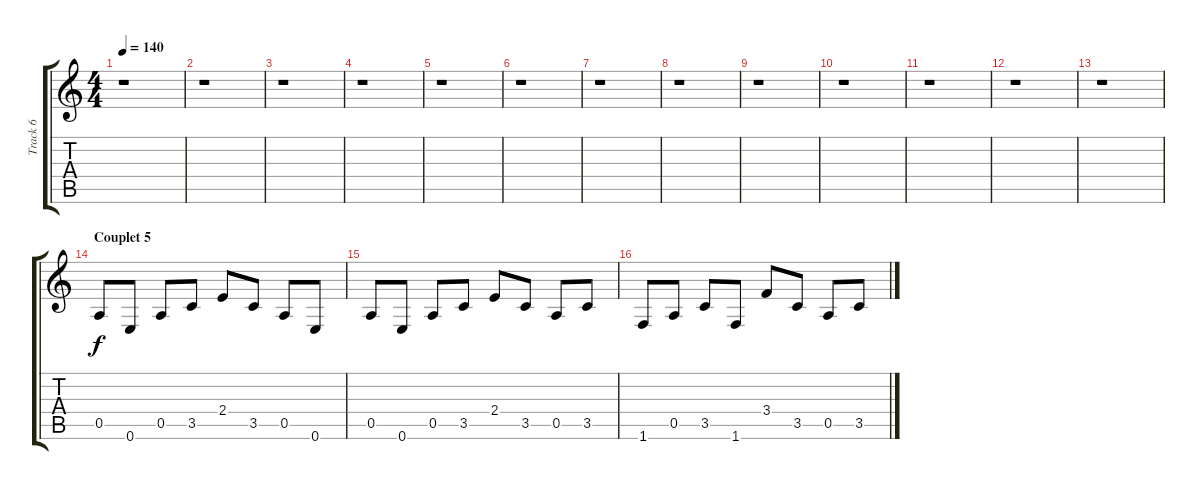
\track ("Track 6" "Track 6") {instrument electricguitarclean}
\staff {score tabs}
\tuning (E4 B3 G3 D3 A2 E2) {hide}
\ts (4 4)
\tempo 140
\clef g2
\ks c
r.1{dy f} |
r.1 |
r.1 |
r.1 |
r.1 |
r.1 |
r.1 |
r.1 |
r.1 |
r.1 |
r.1 |
r.1 |
r.1 |
\section ("" "Couplet 5")
0.5.8 0.6.8 0.5.8 3.5.8 2.4.8 3.5.8 0.5.8 0.6.8 |
0.5.8 0.6.8 0.5.8 3.5.8 2.4.8 3.5.8 0.5.8 3.5.8 |
1.6.8 0.5.8 3.5.8 1.6.8 3.4.8 3.5.8 0.5.8 3.5.8
